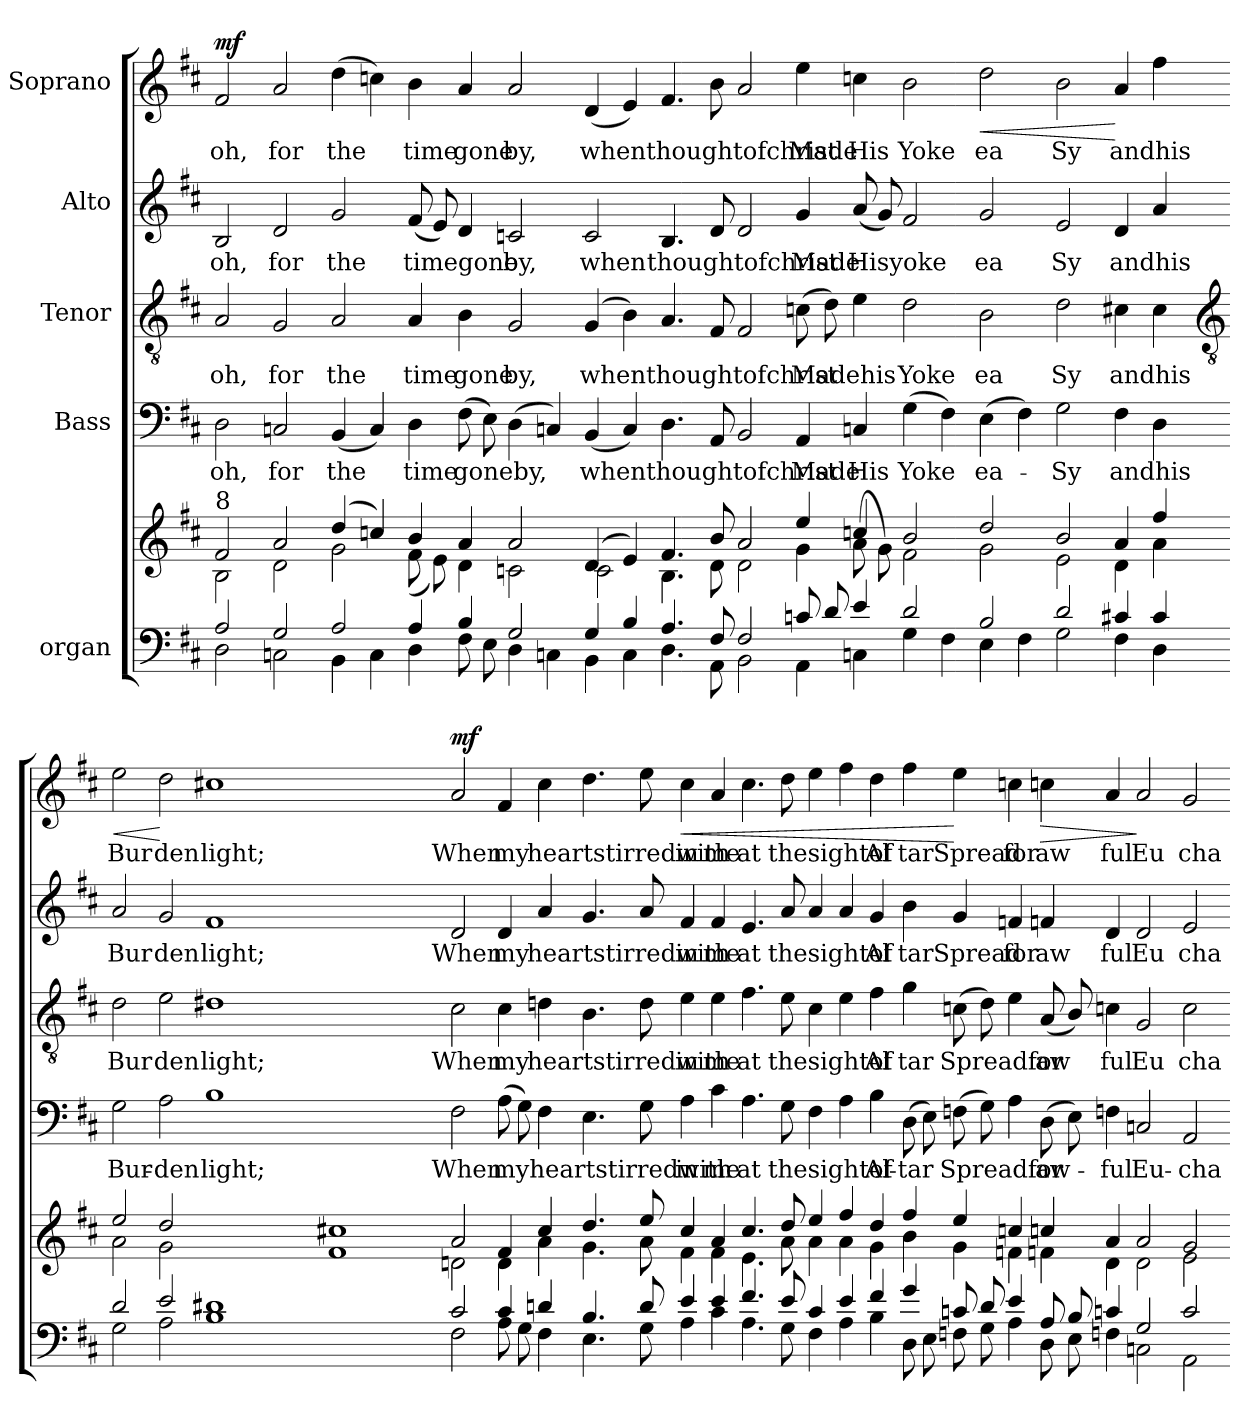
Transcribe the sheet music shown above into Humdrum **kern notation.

**kern	**kern	**kern	**text	**kern	**text	**kern	**text	**kern	**text	**dynam
*part5	*part5	*part4	*part4	*part3	*part3	*part2	*part2	*part1	*part1	*part1
*staff6	*staff5	*staff4	*staff4	*staff3	*staff3	*staff2	*staff2	*staff1	*staff1	*staff1
*I"organ	*	*I"Bass	*	*I"Tenor	*	*I"Alto	*	*I"Soprano	*	*
*clefF4	*clefG2	*clefF4	*	*clefGv2	*	*clefG2	*	*clefG2	*	*
*k[f#c#]	*k[f#c#]	*k[f#c#]	*	*k[f#c#]	*	*k[f#c#]	*	*k[f#c#]	*	*
*D:	*D:	*D:	*	*D:	*	*D:	*	*D:	*	*
*MM108	*MM108	*MM108	*	*MM108	*	*MM108	*	*MM108	*	*
=	=	=	=	=	=	=	=	=	=	=
*^	*^	*	*	*	*	*	*	*	*	*
!	!	!LO:TX:a:t=8	!	!	!	!	!	!	!	!	!	!
!	!	!	!	!	!LO:LY:b	!	!LO:LY:b	!	!LO:LY:b	!	!LO:LY:b	!LO:DY:a
2A/	2D\	2f#/	2B\	2D\	oh,	2A/	oh,	2B/	oh,	2f#/	oh,	mf
!	!	!	!	!	!LO:LY:b	!	!LO:LY:b	!	!LO:LY:b	!	!LO:LY:b	!
2G/	2Cn\	2a/	2d\	2Cn/	for	2G/	for	2d/	for	2a/	for	.
!	!	!	!	!	!LO:LY:b	!	!LO:LY:b	!	!LO:LY:b	!	!LO:LY:b	!
2A/	4BB\	(>4dd/	2g\	(<4BB/	the	2A/	the	2g/	the	(>4dd\	the	.
.	4C\	4ccn/)	.	4C/)	.	.	.	.	.	4ccn\)	.	.
!	!	!	!	!	!LO:LY:b	!	!LO:LY:b	!	!LO:LY:b	!	!LO:LY:b	!
4A/	4D\	4b/	(<8f#\	4D\	time	4A/	time	(<8f#/	timegone	4b\	time	.
.	.	.	8e\)	.	.	.	.	8e/)	.	.	.	.
!	!	!	!	!	!LO:LY:b	!	!LO:LY:b	!	!	!	!LO:LY:b	!
4B/	8F#\	4a/	4d\	(>8F#\	goneby,	4B\	gone	4d/	.	4a/	gone	.
.	8E\	.	.	8E\)	.	.	.	.	.	.	.	.
!	!	!	!	!	!	!	!LO:LY:b	!	!LO:LY:b	!	!LO:LY:b	!
2G/	4D\	2a/	2cn\	(>4D\	.	2G/	by,	2cn/	by,	2a/	by,	.
.	4Cn\	.	.	4Cn/)	.	.	.	.	.	.	.	.
!	!	!	!	!	!LO:LY:b	!	!LO:LY:b	!	!LO:LY:b	!	!LO:LY:b	!
4G/	4BB\	(>4d/	2c\	(<4BB/	whenthoughtofchrist	(>4G/	whenthoughtofchrist	2c/	when	(<4d/	whenthoughtofchrist	.
4B/	4C\	4e/)	.	4C/)	.	4B\)	.	.	.	4e/)	.	.
!	!	!	!	!	!	!	!	!	!LO:LY:b	!	!	!
4.A/	4.D\	4.f#/	4.B\	4.D\	.	4.A/	.	4.B/	thoughtofchrist	4.f#/	.	.
8F#/	8AA\	8b/	8d\	8AA/	.	8F#/	.	8d/	.	8b\	.	.
2F#/	2BB\	2a/	2d\	2BB/	.	2F#/	.	2d/	.	2a/	.	.
!	!	!	!	!	!LO:LY:b	!	!LO:LY:b	!	!LO:LY:b	!	!LO:LY:b	!
8cn/	4AA\	4ee/	4g\	4AA/	Made	(>8cn\	Madehis	4g/	Made	4ee\	Made	.
8d/	.	.	.	.	.	8d\)	.	.	.	.	.	.
!	!	!	!	!	!LO:LY:b	!	!	!	!LO:LY:b	!	!LO:LY:b	!
4e/	4Cn\	(>8a\	4ccn/	4Cn/	His	4e\	.	(<8a/	Hisyoke	4ccn\	His	.
.	.	8g\)	.	.	.	.	.	8g/)	.	.	.	.
!	!	!	!	!	!LO:LY:b	!	!LO:LY:b	!	!	!	!LO:LY:b	!
4G\	2d/	2b/	2f#\	(>4G\	Yoke	2d\	Yoke	2f#/	.	2b\	Yoke	.
4F#\	.	.	.	4F#\)	.	.	.	.	.	.	.	.
!	!	!	!	!	!LO:LY:b	!	!LO:LY:b	!	!LO:LY:b	!	!LO:LY:b	!LO:HP:b
2B/	4E\	2dd/	2g\	(>4E\	ea-	2B\	ea	2g/	ea	2dd\	ea	<
.	4F#\	.	.	4F#\)	.	.	.	.	.	.	.	.
!	!	!	!	!	!LO:LY:b	!	!LO:LY:b	!	!LO:LY:b	!	!LO:LY:b	!
2d/	2G\	2b/	2e\	2G\	-Sy	2d\	Sy	2e/	Sy	2b\	Sy	.
!	!	!	!	!	!LO:LY:b	!	!LO:LY:b	!	!LO:LY:b	!	!LO:LY:b	!
4c#X/	4F#\	4a/	4d\	4F#\	andhis	4c#X\	andhis	4d/	andhis	4a/	andhis	[
4c#/	4D\	4ff#/	4a\	4D\	.	4c#\	.	4a/	.	4ff#\	.	.
*v	*v	*	*	*	*	*	*	*	*	*	*	*
!!LO:LB:g=z
=1-	=1-	=1-	=1-	=1-	=1-	=1-	=1-	=1-	=1-	=1-	=1-
*	*	*	*	*	*clefGv2	*	*	*	*	*	*
*^	*	*	*	*	*	*	*	*	*	*	*
*	*^	*	*	*	*	*	*	*	*	*	*	*
!	!	!	!	!	!	!LO:LY:b	!	!LO:LY:b	!	!LO:LY:b	!	!LO:LY:b	!LO:HP:b
1ryy	2d/	2G\	2ee/	2a\	2G\	Bur-	2d\	Bur	2a/	Bur	2ee\	Bur	<
!	!	!	!	!	!	!LO:LY:b	!	!LO:LY:b	!	!LO:LY:b	!	!LO:LY:b	!
.	2e/	2A\	2dd/	2g\	2A\	-den	2e\	den	2g/	den	2dd\	den	[
!	!	!	!	!	!	!LO:LY:b	!	!LO:LY:b	!	!LO:LY:b	!	!LO:LY:b	!
1B/ 1d#X/	4ryy	4ryy	1ryy	4ryy	1B	light;	1d#X	light;	1f#	light;	1cc#	light;	.
.	4ryy	4ryy	.	4ryy	.	.	.	.	.	.	.	.	.
.	4ryy	4ryy	.	4ryy	.	.	.	.	.	.	.	.	.
.	4ryy	4ryy	.	4ryy	.	.	.	.	.	.	.	.	.
1ryy	4ryy	4ryy	1f#/ 1cc#/	4ryy	4ryy	.	4ryy	.	4ryy	.	4ryy	.	.
.	4ryy	4ryy	.	4ryy	4ryy	.	4ryy	.	4ryy	.	4ryy	.	.
.	4ryy	4ryy	.	4ryy	4ryy	.	4ryy	.	4ryy	.	4ryy	.	.
.	4ryy	4ryy	.	4ryy	4ryy	.	4ryy	.	4ryy	.	4ryy	.	.
!	!	!	!	!	!	!LO:LY:b	!	!LO:LY:b	!	!LO:LY:b	!	!LO:LY:b	!LO:DY:a
1ryy	2c#/	2F#\	2a/	2dn\	2F#\	When	2c#\	When	2d/	When	2a/	When	mf
!	!	!	!	!	!	!LO:LY:b	!	!LO:LY:b	!	!LO:LY:b	!	!LO:LY:b	!
.	4c#/	8A\	4f#/	4d\	(>8A\	myheartstirredwith-	4c#\	my	4d/	my	4f#/	my	.
.	.	8G\	.	.	8G\)	.	.	.	.	.	.	.	.
!	!	!	!	!	!	!	!	!LO:LY:b	!	!LO:LY:b	!	!LO:LY:b	!
.	4dn/	4F#\	4cc#/	4a\	4F#\	.	4dn\	heartstirredwith	4a/	heartstirredwith	4cc#\	heartstirredwith	.
1ryy	4.B/	4.E\	4.dd/	4.g\	4.E\	.	4.B\	.	4.g/	.	4.dd\	.	.
.	8d/	8G\	8ee/	8a\	8G\	.	8d\	.	8a/	.	8ee\	.	.
!	!	!	!	!	!	!LO:LY:b	!	!LO:LY:b	!	!LO:LY:b	!	!LO:LY:b	!LO:HP:b
.	4e/	4A\	4cc#/	4f#\	4A\	-in	4e\	in	4f#/	in	4cc#\	in	<
!	!	!	!	!	!	!LO:LY:b	!	!LO:LY:b	!	!LO:LY:b	!	!LO:LY:b	!
.	4e/	4c#\	4a/	4f#\	4c#\	me	4e\	me	4f#/	me	4a/	me	.
!	!	!	!	!	!	!LO:LY:b	!	!LO:LY:b	!	!LO:LY:b	!	!LO:LY:b	!
2%7ryy	4.f#/	4.A\	4.cc#/	4.e\	4.A\	at	4.f#\	at	4.e/	at	4.cc#\	at	.
!	!	!	!	!	!	!LO:LY:b	!	!LO:LY:b	!	!LO:LY:b	!	!LO:LY:b	!
.	8e/	8G\	8dd/	8a\	8G\	thesightof	8e\	thesightof	8a/	thesightof	8dd\	thesightof	.
.	4c#/	4F#\	4ee/	4a\	4F#\	.	4c#\	.	4a/	.	4ee\	.	.
.	4e/	4A\	4ff#/	4a\	4A\	.	4e\	.	4a/	.	4ff#\	.	.
!	!	!	!	!	!	!LO:LY:b	!	!LO:LY:b	!	!LO:LY:b	!	!LO:LY:b	!
.	4B\	4f#/	4dd/	4g\	4B\	Al-	4f#\	Al	4g/	Al	4dd\	Al	.
!	!	!	!	!	!	!LO:LY:b	!	!LO:LY:b	!	!LO:LY:b	!	!LO:LY:b	!
.	8D\	4g/	4ff#/	4b\	(>8D\	-tar	4g\	tar	4b\	tar	4ff#\	tar	.
.	8E\	.	.	.	8E\)	.	.	.	.	.	.	.	.
!	!	!	!	!	!	!LO:LY:b	!	!LO:LY:b	!	!LO:LY:b	!	!LO:LY:b	!
.	8Fn\	8cn/	4ee/	4g\	(>8Fn\	Spreadfor	(>8cn\	Spreadfor	4g/	Spread	4ee\	Spread	[
.	8G\	8d/	.	.	8G\)	.	8d\)	.	.	.	.	.	.
!	!	!	!	!	!	!	!	!	!	!LO:LY:b	!	!LO:LY:b	!
.	4e/	4A\	4ccn/	4fn\	4A\	.	4e\	.	4fn/	for	4ccn\	for	.
!	!	!	!	!	!	!LO:LY:b	!	!LO:LY:b	!	!LO:LY:b	!	!LO:LY:b	!LO:HP:b
.	8A/	8D\	4ccn/	4fn\	(>8D\	aw-	(<8A/	aw	4fn/	aw	4ccn\	aw	>
.	8B/	8E\	.	.	8E\)	.	8B/)	.	.	.	.	.	.
!	!	!	!	!	!	!LO:LY:b	!	!LO:LY:b	!	!LO:LY:b	!	!LO:LY:b	!
.	4cn/	4Fn\	4a/	4d\	4Fn\	-ful	4cn\	ful	4d/	ful	4a/	ful	.
!	!	!	!	!	!	!LO:LY:b	!	!LO:LY:b	!	!LO:LY:b	!	!LO:LY:b	!
.	2G/	2Cn\	2a/	2d\	2Cn/	Eu-	2G/	Eu	2d/	Eu	2a/	Eu	]
!	!	!	!	!	!	!LO:LY:b	!	!LO:LY:b	!	!LO:LY:b	!	!LO:LY:b	!
.	2c/	2AA\	2g/	2e\	2AA/	-cha-	2c\	cha	2e/	cha	2g/	cha	.
*v	*v	*v	*	*	*	*	*	*	*	*	*	*	*
*	*v	*v	*	*	*	*	*	*	*	*	*
=-	=-	=-	=-	=-	=-	=-	=-	=-	=-	=-
*-	*-	*-	*-	*-	*-	*-	*-	*-	*-	*-
